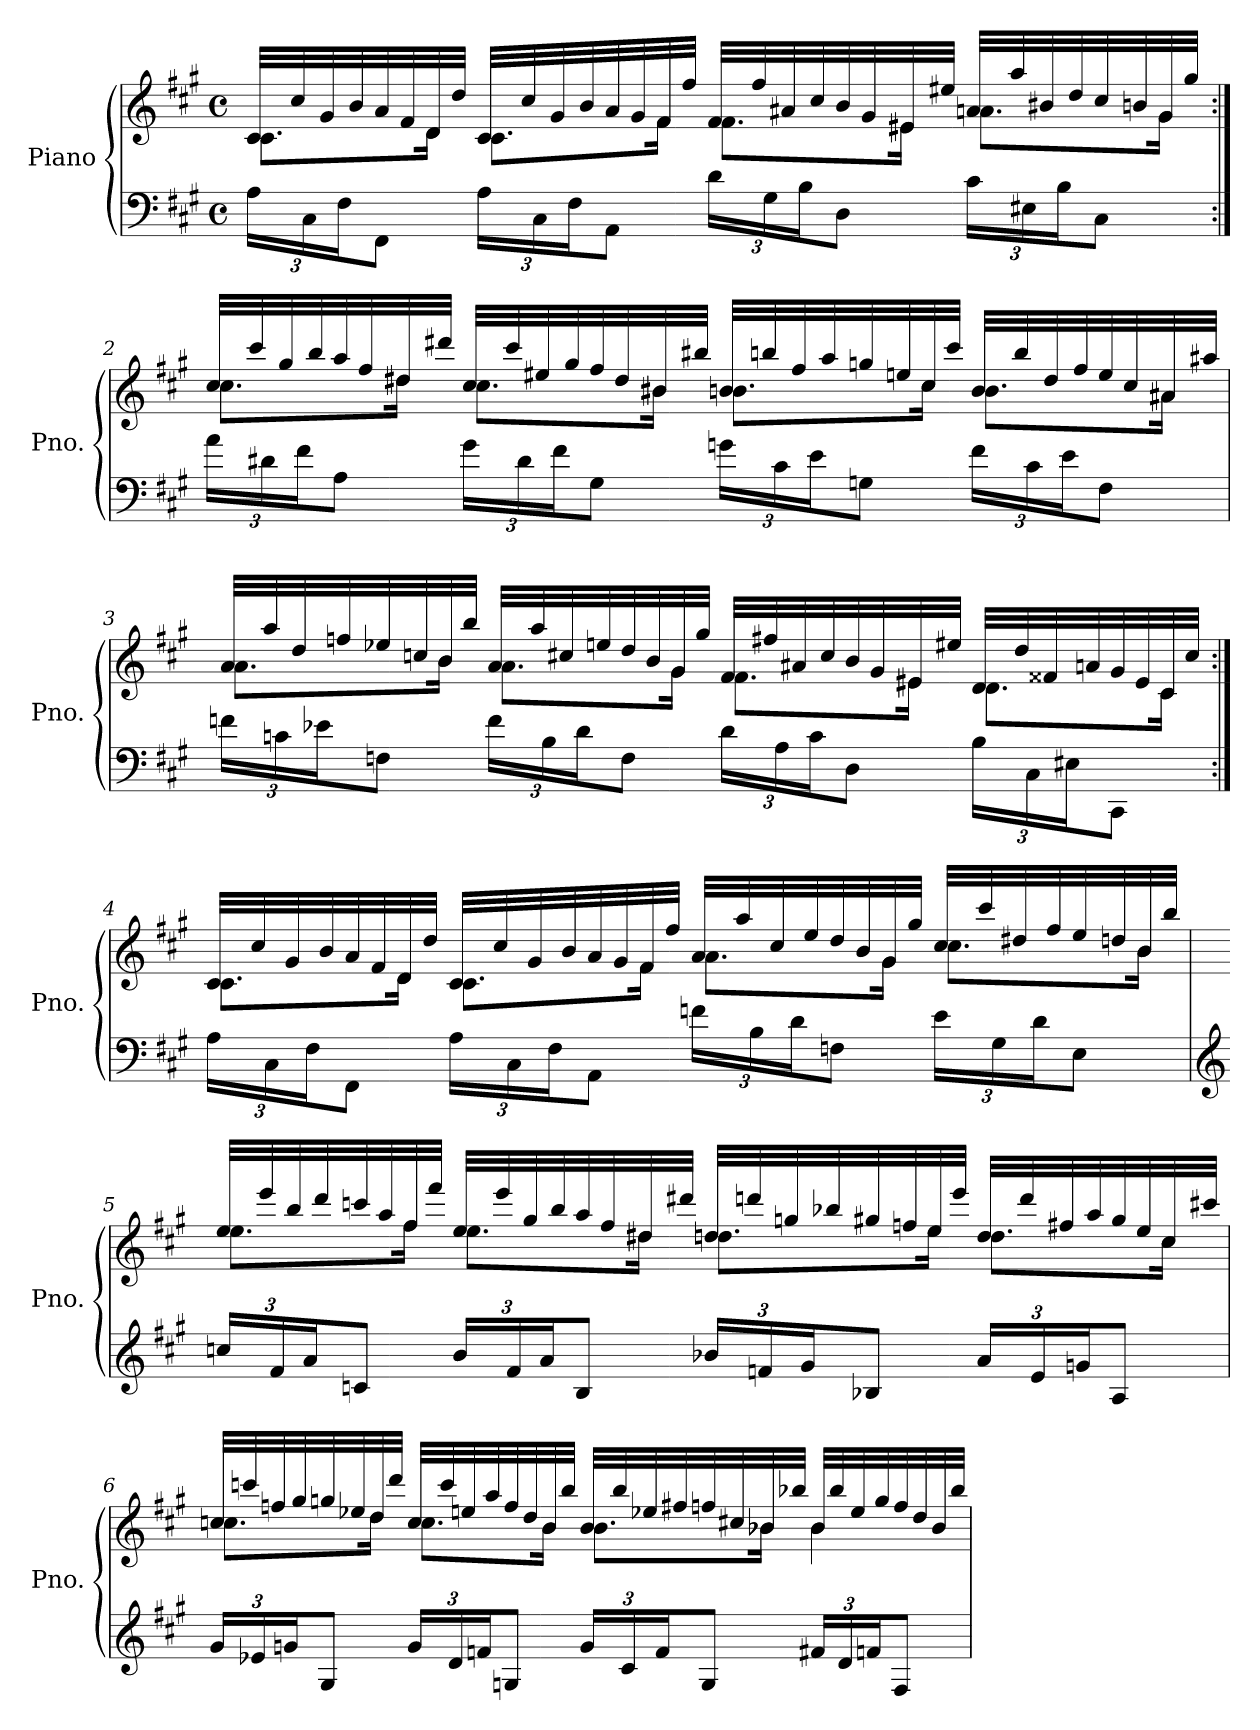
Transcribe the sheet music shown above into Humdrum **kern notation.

**kern	**kern
*part1	*part1
*staff2	*staff1
*I"Piano	*
*I'Pno.	*
*clefF4	*clefG2
*k[f#c#g#]	*k[f#c#g#]
*M4/4	*M4/4
*met(c)	*met(c)
*MM95	*MM95
*Xbrackettup	*
=1	=1
*	*^
24A\LL	32c#/LLL	8.c#\L
.	32cc#/	.
24C#\	.	.
.	32g#/	.
24F#\J	.	.
.	32b/	.
8FF#\J	32a/	.
.	32f#/	.
.	32d/	16d\Jk
.	32dd/JJJ	.
24A\LL	32c#/LLL	8.c#\L
.	32cc#/	.
24C#\	.	.
.	32g#/	.
24F#\J	.	.
.	32b/	.
8AA\J	32a/	.
.	32g#/	.
.	32f#/	16f#\Jk
.	32ff#/JJJ	.
24d\LL	32f#/LLL	8.f#\L
.	32ff#/	.
24G#\	.	.
.	32a#X/	.
24B\J	.	.
.	32cc#/	.
8D\J	32b/	.
.	32g#/	.
.	32e#X/	16e#\Jk
.	32ee#X/JJJ	.
24c#\LL	32an/LLL	8.a\L
.	32aa/	.
24E#X\	.	.
.	32b#X/	.
24B\J	.	.
.	32dd/	.
8C#\J	32cc#/	.
.	32bn/	.
.	32g#/	16g#\Jk
.	32gg#/JJJ	.
!!LO:LB:g=z	!!
=2:|!	=2:|!	=2:|!
24a\LL	32cc#/LLL	8.cc#\L
.	32ccc#/	.
24d#X\	.	.
.	32gg#/	.
24f#\J	.	.
.	32bb/	.
8A\J	32aa/	.
.	32ff#/	.
.	32dd#X/	16dd#\Jk
.	32ddd#X/JJJ	.
24g#\LL	32cc#/LLL	8.cc#\L
.	32ccc#/	.
24d#\	.	.
.	32ee#X/	.
24f#\J	.	.
.	32gg#/	.
8G#\J	32ff#/	.
.	32dd#/	.
.	32b#X/	16b#\Jk
.	32bb#X/JJJ	.
24gn\LL	32bn/LLL	8.b\L
.	32bbn/	.
24c#\	.	.
.	32ff#/	.
24e\J	.	.
.	32aa/	.
8Gn\J	32ggn/	.
.	32een/	.
.	32cc#/	16cc#\Jk
.	32ccc#/JJJ	.
24f#\LL	32b/LLL	8.b\L
.	32bb/	.
24c#\	.	.
.	32dd#/	.
24e\J	.	.
.	32ff#/	.
8F#\J	32ee/	.
.	32cc#/	.
.	32a#X/	16a#\Jk
.	32aa#X/JJJ	.
!!LO:LB:g=z	!!
=3	=3	=3
24fn\LL	32a/LLL	8.a\L
.	32aa/	.
24cn\	.	.
.	32dd/	.
24e-X\J	.	.
.	32ffn/	.
8Fn\J	32ee-X/	.
.	32ccn/	.
.	32b/	16b\Jk
.	32bb/JJJ	.
24f\LL	32a/LLL	8.a\L
.	32aa/	.
24B\	.	.
.	32cc#X/	.
24d\J	.	.
.	32een/	.
8F\J	32dd/	.
.	32b/	.
.	32g#/	16g#\Jk
.	32gg#/JJJ	.
24d\LL	32f#/LLL	8.f#\L
.	32ff#X/	.
24A\	.	.
.	32a#X/	.
24c\J	.	.
.	32cc#/	.
8D\J	32b/	.
.	32g#/	.
.	32e#X/	16e#\Jk
.	32ee#X/JJJ	.
24B\LL	32d/LLL	8.d\L
.	32dd/	.
24C#\	.	.
.	32f##X/	.
24E#X\J	.	.
.	32an/	.
8CC#\J	32g#/	.
.	32e#/	.
.	32c#/	16c#\Jk
.	32cc#/JJJ	.
!!LO:LB:g=z	!!
=4:|!	=4:|!	=4:|!
24A\LL	32c#/LLL	8.c#\L
.	32cc#/	.
24C#\	.	.
.	32g#/	.
24F#\J	.	.
.	32b/	.
8FF#\J	32a/	.
.	32f#/	.
.	32d/	16d\Jk
.	32dd/JJJ	.
24A\LL	32c#/LLL	8.c#\L
.	32cc#/	.
24C#\	.	.
.	32g#/	.
24F#\J	.	.
.	32b/	.
8AA\J	32a/	.
.	32g#/	.
.	32f#/	16f#\Jk
.	32ff#/JJJ	.
24fn\LL	32a/LLL	8.a\L
.	32aa/	.
24B\	.	.
.	32cc#/	.
24d\J	.	.
.	32ee/	.
8Fn\J	32dd/	.
.	32b/	.
.	32g#/	16g#\Jk
.	32gg#/JJJ	.
24e\LL	32cc#/LLL	8.cc#\L
.	32ccc#/	.
24G#\	.	.
.	32dd#X/	.
24d\J	.	.
.	32ff#/	.
8E\J	32ee/	.
.	32ddn/	.
.	32b/	16b\Jk
.	32bb/JJJ	.
!!LO:LB:g=z	!!
=5	=5	=5
*clefG2	*	*
24ccn/LL	32ee/LLL	8.ee\L
.	32eee/	.
24f#/	.	.
.	32bb/	.
24a/J	.	.
.	32ddd/	.
8cn/J	32cccn/	.
.	32aa/	.
.	32ff#/	16ff#\Jk
.	32fff#/JJJ	.
24b/LL	32ee/LLL	8.ee\L
.	32eee/	.
24f#/	.	.
.	32gg#/	.
24a/J	.	.
.	32bb/	.
8B/J	32aa/	.
.	32ff#/	.
.	32dd#X/	16dd#\Jk
.	32ddd#X/JJJ	.
24b-X/LL	32ddn/LLL	8.dd\L
.	32dddn/	.
24fn/	.	.
.	32ggn/	.
24g#/J	.	.
.	32bb-X/	.
8B-X/J	32gg#X/	.
.	32ffn/	.
.	32ee/	16ee\Jk
.	32eee/JJJ	.
24a/LL	32dd/LLL	8.dd\L
.	32ddd/	.
24e/	.	.
.	32ff#X/	.
24gn/J	.	.
.	32aa/	.
8A/J	32gg#/	.
.	32ee/	.
.	32cc#/	16cc#\Jk
.	32ccc#X/JJJ	.
!!LO:PB:g=z	!!
=6	=6	=6
24g#/LL	32ccn/LLL	8.cc\L
.	32cccn/	.
24e-X/	.	.
.	32ffn/	.
24gn/J	.	.
.	32gg#/	.
8G#/J	32ggn/	.
.	32ee-X/	.
.	32dd/	16dd\Jk
.	32ddd/JJJ	.
24g/LL	32cc/LLL	8.cc\L
.	32ccc/	.
24d/	.	.
.	32een/	.
24fn/J	.	.
.	32aa/	.
8Gn/J	32ff/	.
.	32dd/	.
.	32b/	16b\Jk
.	32bb/JJJ	.
24g/LL	32b/LLL	8.b\L
.	32bb/	.
24c#/	.	.
.	32ee-X/	.
24f/J	.	.
.	32ff#X/	.
8G/J	32ffn/	.
.	32cc#X/	.
.	32b-X/	16b-\Jk
.	32bb-X/JJJ	.
24f#X/LL	32b-/LLL	4b-\
.	32bb-/	.
24d/	.	.
.	32ee-/	.
24fn/J	.	.
.	32gg/	.
8F#/J	32ff/	.
.	32dd/	.
.	32b-/	.
.	32bb-/JJJ	.
*	*v	*v
=	=
*-	*-
